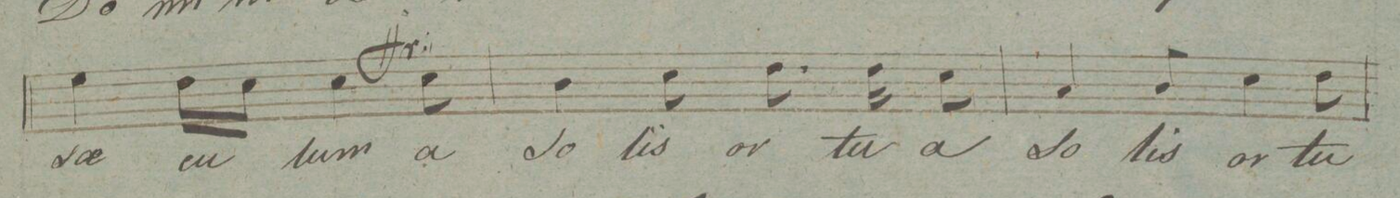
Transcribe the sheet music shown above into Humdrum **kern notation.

**kern	**text	**dynam
*I"Canto.	*	*
*clefC1	*	*
*k[f#c#g#]	*	*
*M6/8	*	*
4cc#\	sae-	.
16b\LL	-cu-	.
16a\JJ	.	.
4a\	-lum	.
8a\	a	ff
=9	=9	=9
4g#\	So-	.
8a\	-lis	.
8.b\	or-	.
16b\	-tu	.
8a\	a	.
=10	=10	=10
4f#/	So-	.
8g#/	-lis	.
4a\	or-	.
8b\	-tu	.
=11	=11	=11
*-	*-	*-
